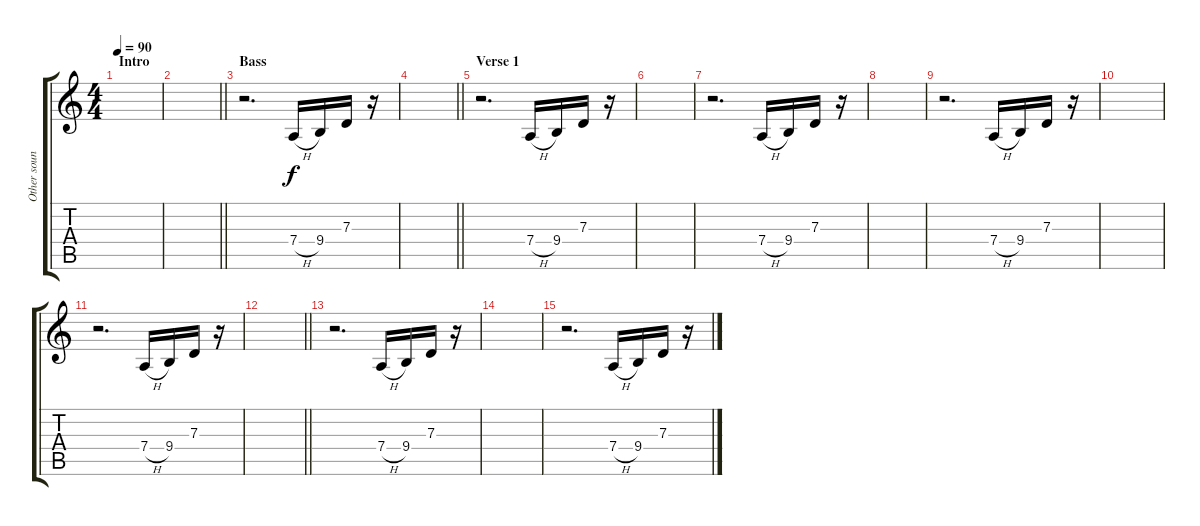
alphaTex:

\track ("Other sounds" "Other soun") {instrument ocarina}
\staff {score tabs}
\tuning (E4 B3 G3 D3 A2 E2) {hide}
\ts (4 4)
\section ("" "Intro")
\tempo 90
\clef g2
\ks c
|
\barLineRight lightlight
|
\section ("" "Bass")
r.2{d} 7.4{h}.16 9.4.16 7.3.16 r.16 |
\barLineRight lightlight
|
\section ("" "Verse 1")
r.2{d} 7.4{h}.16 9.4.16 7.3.16 r.16 |
|
r.2{d} 7.4{h}.16 9.4.16 7.3.16 r.16 |
|
r.2{d} 7.4{h}.16 9.4.16 7.3.16 r.16 |
|
r.2{d} 7.4{h}.16 9.4.16 7.3.16 r.16 |
\barLineRight lightlight
|
r.2{d} 7.4{h}.16 9.4.16 7.3.16 r.16 |
|
r.2{d} 7.4{h}.16 9.4.16 7.3.16 r.16
